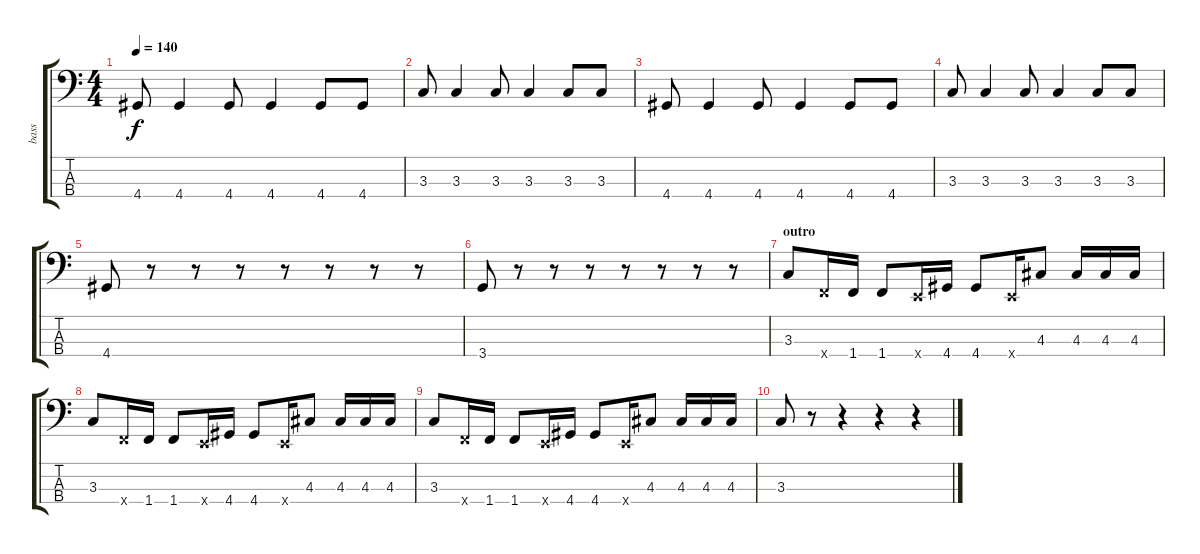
\track ("bass" "bass") {instrument slapbass2}
\staff {score tabs}
\tuning (G2 D2 A1 E1) {hide}
\ts (4 4)
\tempo 140
\clef f4
\ks c
4.4.8{dy f} 4.4.4 4.4.8 4.4.4 4.4.8 4.4.8 |
3.3.8 3.3.4 3.3.8 3.3.4 3.3.8 3.3.8 |
4.4.8 4.4.4 4.4.8 4.4.4 4.4.8 4.4.8 |
3.3.8 3.3.4 3.3.8 3.3.4 3.3.8 3.3.8 |
4.4.8 r.8 r.8 r.8 r.8 r.8 r.8 r.8 |
3.4.8 r.8 r.8 r.8 r.8 r.8 r.8 r.8 |
\section ("" "outro")
3.3.8 1.4{x}.16 1.4.16 1.4.8 0.4{x}.16 4.4.16 4.4.8 0.4{x}.16 4.3.8 4.3.16 4.3.16 4.3.16 |
3.3.8 1.4{x}.16 1.4.16 1.4.8 0.4{x}.16 4.4.16 4.4.8 0.4{x}.16 4.3.8 4.3.16 4.3.16 4.3.16 |
3.3.8 1.4{x}.16 1.4.16 1.4.8 0.4{x}.16 4.4.16 4.4.8 0.4{x}.16 4.3.8 4.3.16 4.3.16 4.3.16 |
3.3.8 r.8 r.4 r.4 r.4
